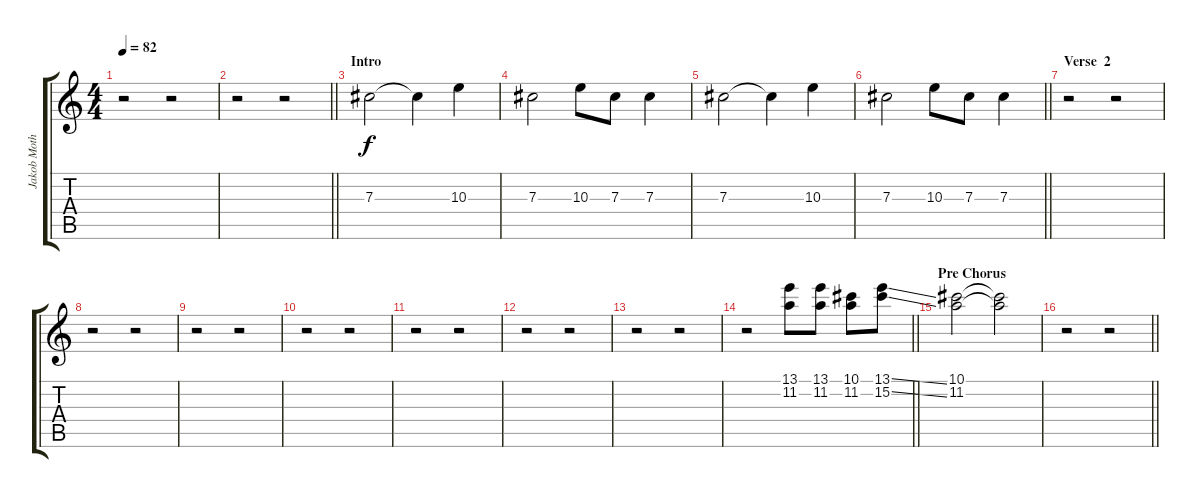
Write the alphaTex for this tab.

\track ("Jakob Moth" "Jakob Moth") {instrument acousticguitarsteel}
\staff {score tabs}
\tuning (Eb4 Bb3 Gb3 Db3 Ab2 Eb2) {hide}
\ts (4 4)
\tempo 82
\clef g2
\ks c
r.2{dy f} r.2 |
\barLineRight lightlight
r.2 r.2 |
\section ("" "Intro")
7.3.2 7.3{t}.4 10.3.4 |
7.3.2 10.3.8 7.3.8 7.3.4 |
7.3.2 7.3{t}.4 10.3.4 |
\barLineRight lightlight
7.3.2 10.3.8 7.3.8 7.3.4 |
\section ("" "Verse  2")
r.2 r.2 |
r.2 r.2 |
r.2 r.2 |
r.2 r.2 |
r.2 r.2 |
r.2 r.2 |
r.2 r.2 |
\barLineRight lightlight
r.2 (13.1 11.2).8 (13.1 11.2).8 (10.1 11.2).8 (13.1{ss} 15.2{ss}).8 |
\section ("" "Pre Chorus")
(10.1 11.2).2 (10.1{t} 11.2{t}).2 |
\barLineRight lightlight
r.2 r.2
